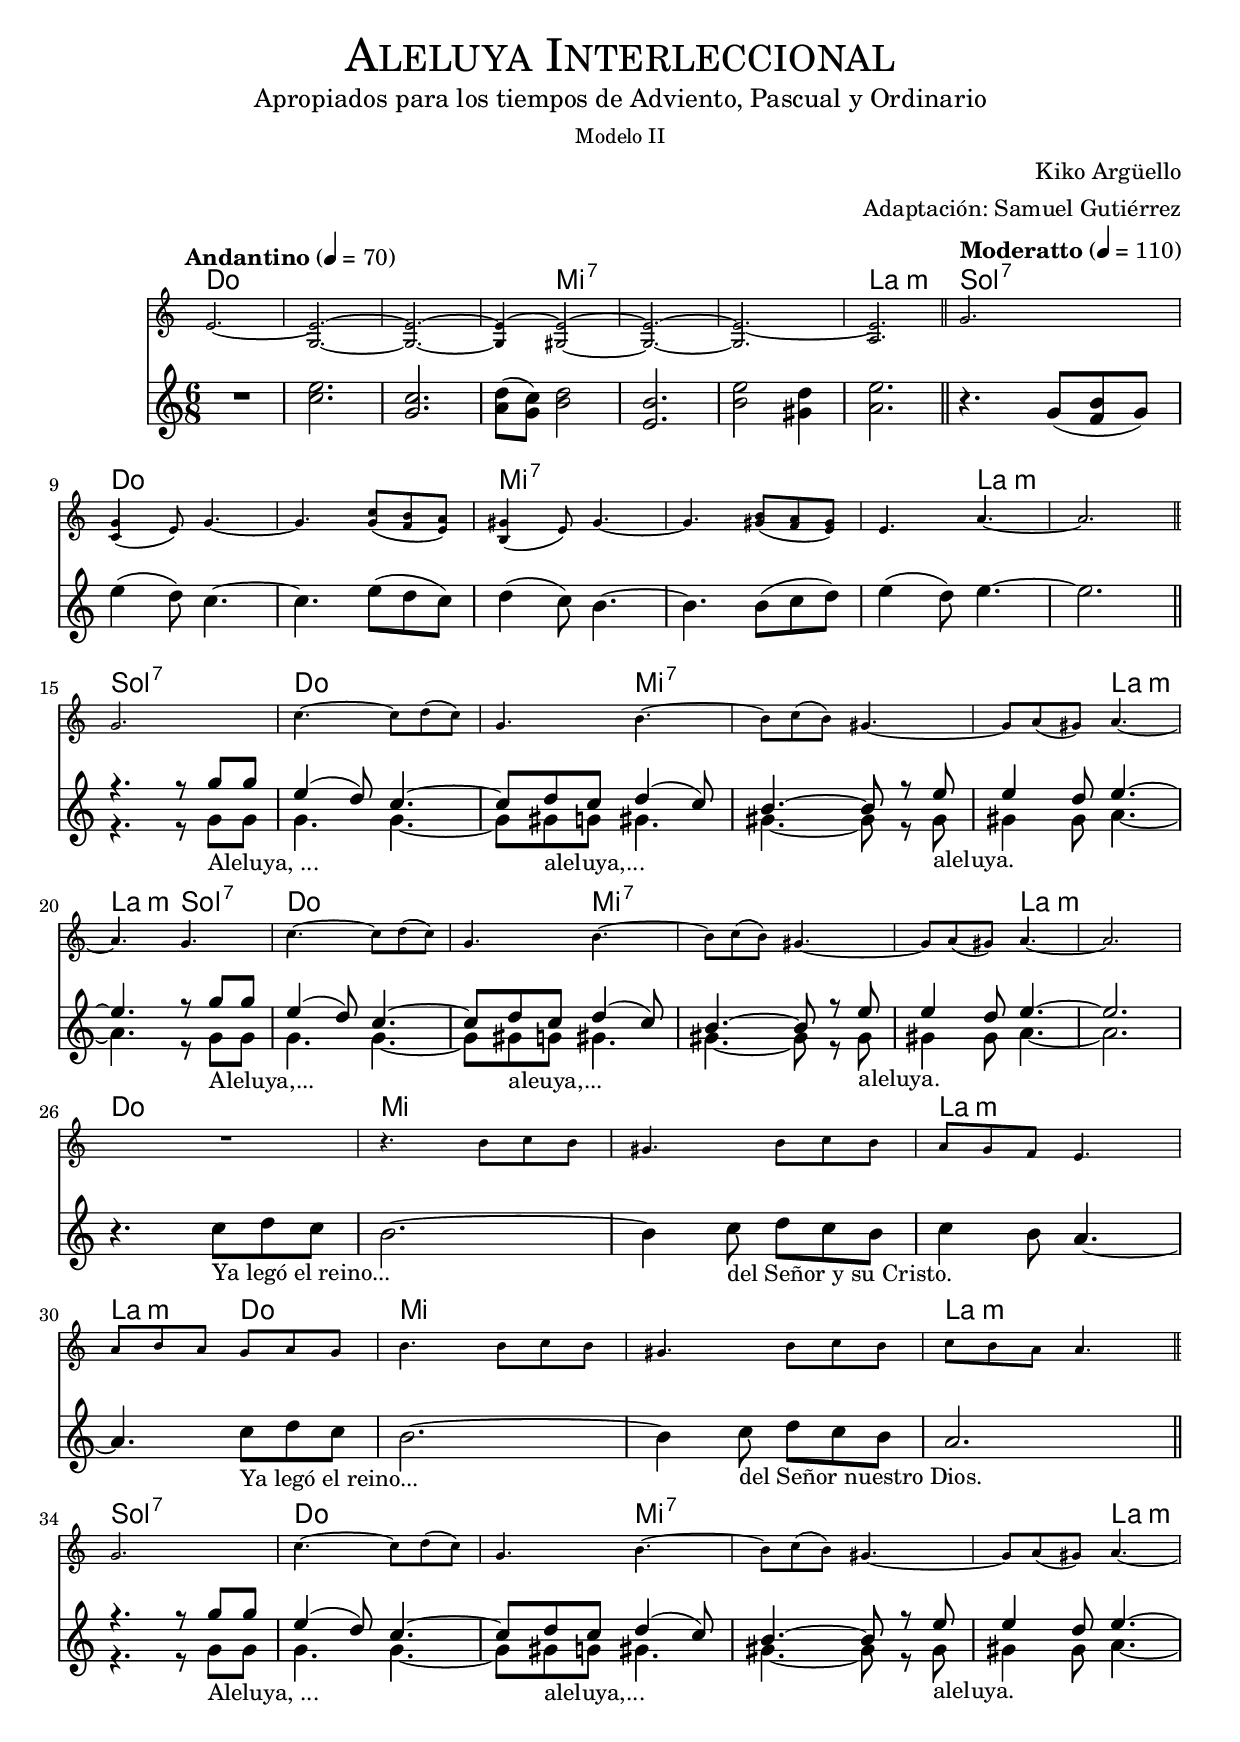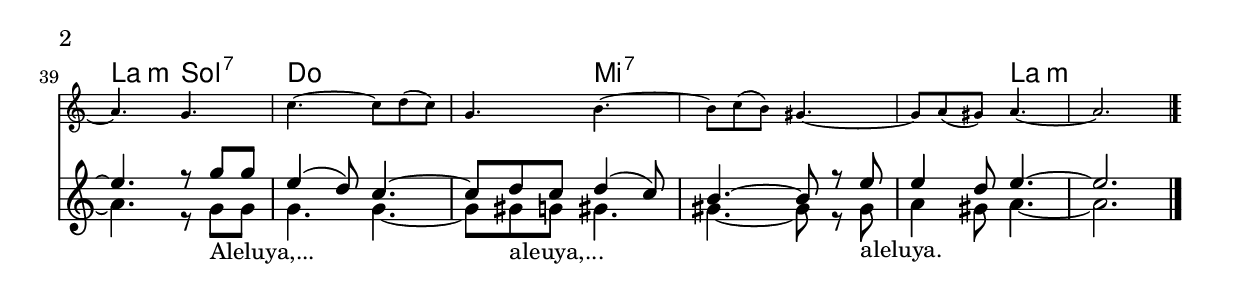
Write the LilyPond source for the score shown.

% Aleluya ya llego el reino
% searchsam
\language "espanol"
\version "2.23.10"

% --- Global parameters
%particle = 0
%jump = \break
%time = 4

% --- Includes

title = "Aleluya Interleccional"
subtitle = "Apropiados para los tiempos de Adviento, Pascual y Ordinario"
subsubtitle = "Modelo II"
autor = "Kiko Argüello"
arranger = "Adaptación: Samuel Gutiérrez"
other = ""
papper = "letter"
size = 20

global = {
  \tempo "Andantino" 4 = 70
  \time 6/8
  \key do \major
  
  s2.*7
  \bar "||"
  \tempo "Moderatto" 4 = 110
  s2.*7
  \bar "||"
  s2.*19
  \bar "||"
  s2.*11
  \bar "|."
}

harmonies = \new ChordNames {
  \set ChordNames.midiInstrument = "church organ"
  \set ChordNames.midiMaximumVolume = #0
  \set chordChanges = ##t
  \chordmode {
    \italianChords
    do2. |
    do2. |
    do2. |
    do4 mi2:7 |
    mi2.:7 |
    mi2.:7 |
    la2.:m |
    sol2.:7 |
    do2. |
    do2. |
    mi2.:7 |
    mi2.:7 |
    mi4.:7 la4.:m |
    la2.:m |
    sol2.:7 |
    do2. |
    do4. mi4.:7 |
    mi2.:7 |
    mi4.:7 la4.:m |
    la4.:m sol4.:7 |
    do2. |
    do4. mi4.:7 |
    mi2.:7 |
    mi4.:7 la4.:m |
    la2.:m |
    do2. |
    mi2. |
    mi2. |
    la2.:m |
    la4.:m do4. |
    mi2. |
    mi2. |
    la2.:m |
    sol2.:7 |
    do2. |
    do4. mi4.:7 |
    mi2.:7 |
    mi4.:7 la4.:m |
    la4.:m sol4.:7 |
    do2. |
    do4. mi4.:7 |
    mi2.:7 |
    mi4.:7 la4.:m |
    la2.:m |
  }
}

instrument = \relative do'' {
  \compressEmptyMeasures
  \dynamicUp
  
   << {
     R2. |
    <do mi>2. |
    <sol do>2. |
    <la re>8( <sol do>) <si re>2 |
    <mi, si'>2. | 
    <si' mi>2 <sols re'>4 |
    <la mi'>2. |
    r4. sol8( <fa si> sol) | \break
    mi'4( re8) do4.~ |
    do4. mi8( re do) |
    re4( do8) si4.~ |
    si4. si8( do re) |
    mi4( re8) mi4.~ |
    mi2. | \break
    <<{
      r4. r8 sol8_"Aleluya, ..." sol |
      mi4( re8) do4.~ |
      do8 re_"aleluya,..." do re4( do8) |
      si4.~ si8 r8 mi8_"aleluya." |
      mi4 re8 mi4.~ | \break
      mi4. r8 sol8_"Aleluya,..." sol |
      mi4( re8) do4.~ |
      do8 re_"aleuya,..." do re4( do8) |
      si4.~ si8 r8 mi8_"aleluya." |
      mi4 re8 mi4.~ |
      mi2. | \break
    } \\ {
      r4. r8 sol, sol |
      sol4. sol4.~ |
      sol8 sols sol sols4. |
      sols4.~ sols8 r sols |
      sols4 sols8 la4.~ |
      la4. r8 sol8 sol |
      sol4. sol4.~ |
      sol8 sols sol sols4. |
      sols4.~ sols8 r sols |
      sols4 sols8 la4.~ |
      la2. |
    }>>
    r4. do8_"Ya legó el reino..." re do |
    si2.~ |
    si4 do8_"del Señor y su Cristo." re do si |
    do4 si8 la4.~ | \break
    la4. do8_"Ya legó el reino..." re do |
    si2.~ |
    si4 do8_"del Señor nuestro Dios." re do si |
    la2. | \break
    <<{
      r4. r8 sol'8_"Aleluya, ..." sol |
      mi4( re8) do4.~ |
      do8 re_"aleluya,..." do re4( do8) |
      si4.~ si8 r8 mi8_"aleluya." |
      mi4 re8 mi4.~ | \break
      mi4. r8 sol8_"Aleluya,..." sol |
      mi4( re8) do4.~ |
      do8 re_"aleuya,..." do re4( do8) |
      si4.~ si8 r8 mi8_"aleluya." |
      mi4 re8 mi4.~ |
      mi2. | \break
    } \\ {
      r4. r8 sol, sol |
      sol4. sol4.~ |
      sol8 sols sol sols4. |
      sols4.~ sols8 r sols |
      sols4 sols8 la4.~ |
      la4. r8 sol8 sol |
      sol4. sol4.~ |
      sol8 sols sol sols4. |
      sols4.~ sols8 r sols |
      la4 sols8 la4.~ |
      la2. |
    }>>
  }
    \new Staff \with {
      \remove "Time_signature_engraver"
      alignAboveContext = "main"
      \magnifyStaff #2/3
      %\override VerticalAxisGroup.default-staff-staff-spacing = #'((basic-distance . 6) (padding . -10))
  }
  {
    \set Staff.midiInstrument = #"violin"
    mi2.~ |
    <sol, mi'>2.~ |
    <sol mi'>2.~ |
    <sol mi'>4~ <sols mi'>2~ |
    <sols mi'>2.~ |
    <sols mi'>2.~ |
    <la mi'>2. |
    sol'2. |
    <do, sol'>4( mi8) sol4.~ |
    sol4. <sol do>8( <fa si> <mi la>) |
    <si sols'>4( mi8) sols4.~ |
    sols4. <sols si>8( <fa la> <mi sols>) |
    mi4. la4.~ |
    la2. |
    sol2. |
    do4.~ do8 re( do)  |
    sol4. si4.~ |
    si8 do( si) sols4.~ |
    sols8 la( sols) la4.~ |
    la4. sol4. |
    do4.~ do8 re( do) |
    sol4. si4.~ |
    si8 do( si) sols4.~ |
    sols8 la( sols) la4.~ |
    la2. |
    R2. |
    r4. si8 do si |
    sols4. si8 do si |
    la8 sol fa mi4. |
    la8 si la sol la sol |
    si4. si8 do si |
    sols4. si8 do si |
    do8 si la la4. |
    sol2. |
    do4.~ do8 re( do) |
    sol4. si4.~ |
    si8 do( si) sols4.~ |
    sols8 la( sols) la4.~ |
    la4. sol4. |
    do4.~ do8 re( do) |
    sol4. si4.~ |
    si8 do( si) sols4.~ |
    sols8 la( sols) la4.~ |
    la2. |
  } >>
}

% \include "metronome.ily"

% --- Global size
%#(set-global-staff-size \size)

% --- Header
\header {
  title = \markup{\fontsize #2 \medium \smallCaps \title}
  subtitle = \markup{\medium \subtitle}
  subsubtitle = \markup{\medium \subsubtitle}
  composer = \autor
  arranger = \markup {\right-column { \arranger \other}}
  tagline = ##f
  breakbefore = ##t
}

% --- Music

% --- Harmony

% --- Sheet
\score {
  <<
    \harmonies
    \new Staff = "main" {
      <<
        \set Staff.midiInstrument = #"flute"
        \set Staff.midiMaximumVolume = #1.5
        <<
          \new Voice = "instrument" { << \global \instrument >> }
        >>
      >>
    }
  >>
  \layout {}
  \midi {}
}

% --- Paper
\paper {
  #(set-default-paper-size "letter")
  %page-breaking = #ly:page-turn-breaking
}